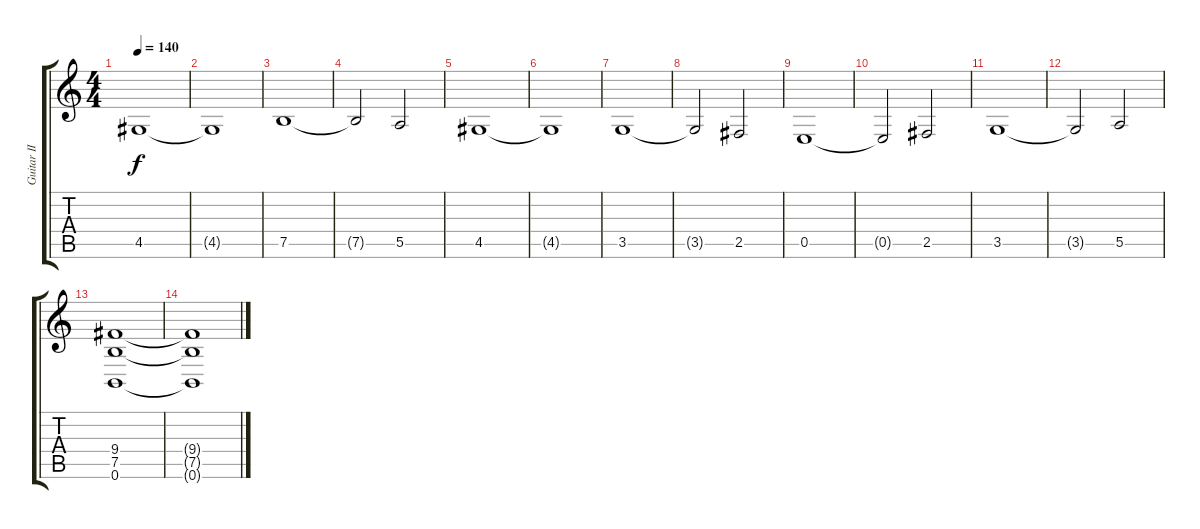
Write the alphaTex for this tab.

\track ("Guitar II" "Guitar II") {instrument distortionguitar}
\staff {score tabs}
\tuning (B3 Gb3 D3 A2 E2 B1) {hide}
\ts (4 4)
\tempo 140
\clef g2
\ks c
4.5.1{dy f} |
4.5{t}.1 |
7.5.1 |
7.5{t}.2 5.5.2 |
4.5.1 |
4.5{t}.1 |
3.5.1 |
3.5{t}.2 2.5.2 |
0.5.1{volume 4} |
0.5{t}.2 2.5.2 |
3.5.1 |
3.5{t}.2 5.5.2 |
(9.4 7.5 0.6).1 |
(9.4{t} 7.5{t} 0.6{t}).1
